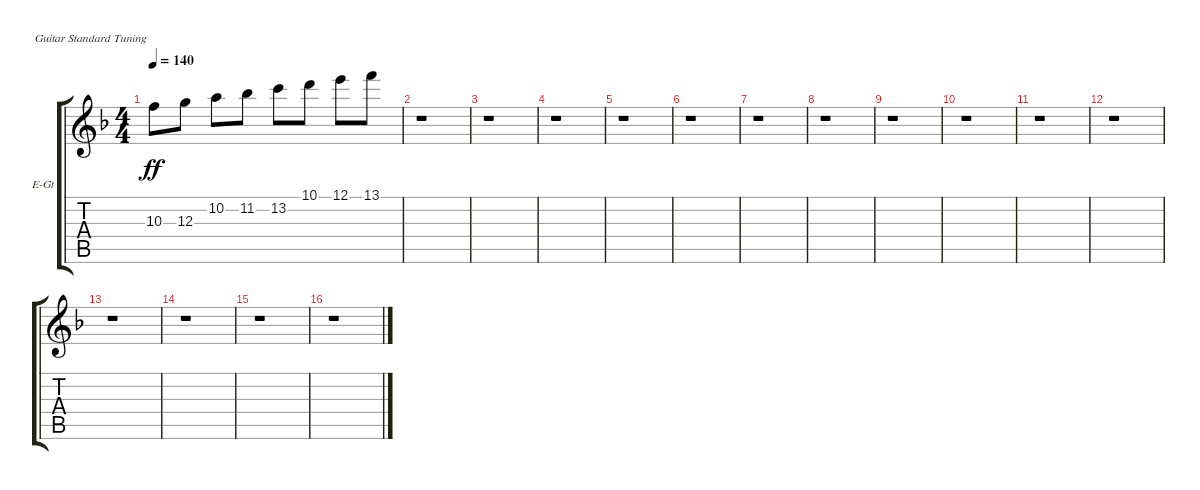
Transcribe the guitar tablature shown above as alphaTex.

\defaultSystemsLayout 4
\bracketExtendMode groupsimilarinstruments
\firstSystemTrackNameOrientation horizontal
\otherSystemsTrackNameOrientation horizontal
\track ("Electric Guitar (Drive)" "E-Gt") {instrument overdrivenguitar}
\staff {score tabs}
\tuning (E4 B3 G3 D3 A2 E2)
\ts (4 4)
\tempo 140
\clef g2
\ks f
10.3.8{dy ff} 12.3.8 10.2.8 11.2.8 13.2.8 10.1.8 12.1.8 13.1.8 |
r.1 |
r.1 |
r.1 |
r.1 |
r.1 |
r.1 |
r.1 |
r.1 |
r.1 |
r.1 |
r.1 |
r.1 |
r.1 |
r.1 |
r.1
